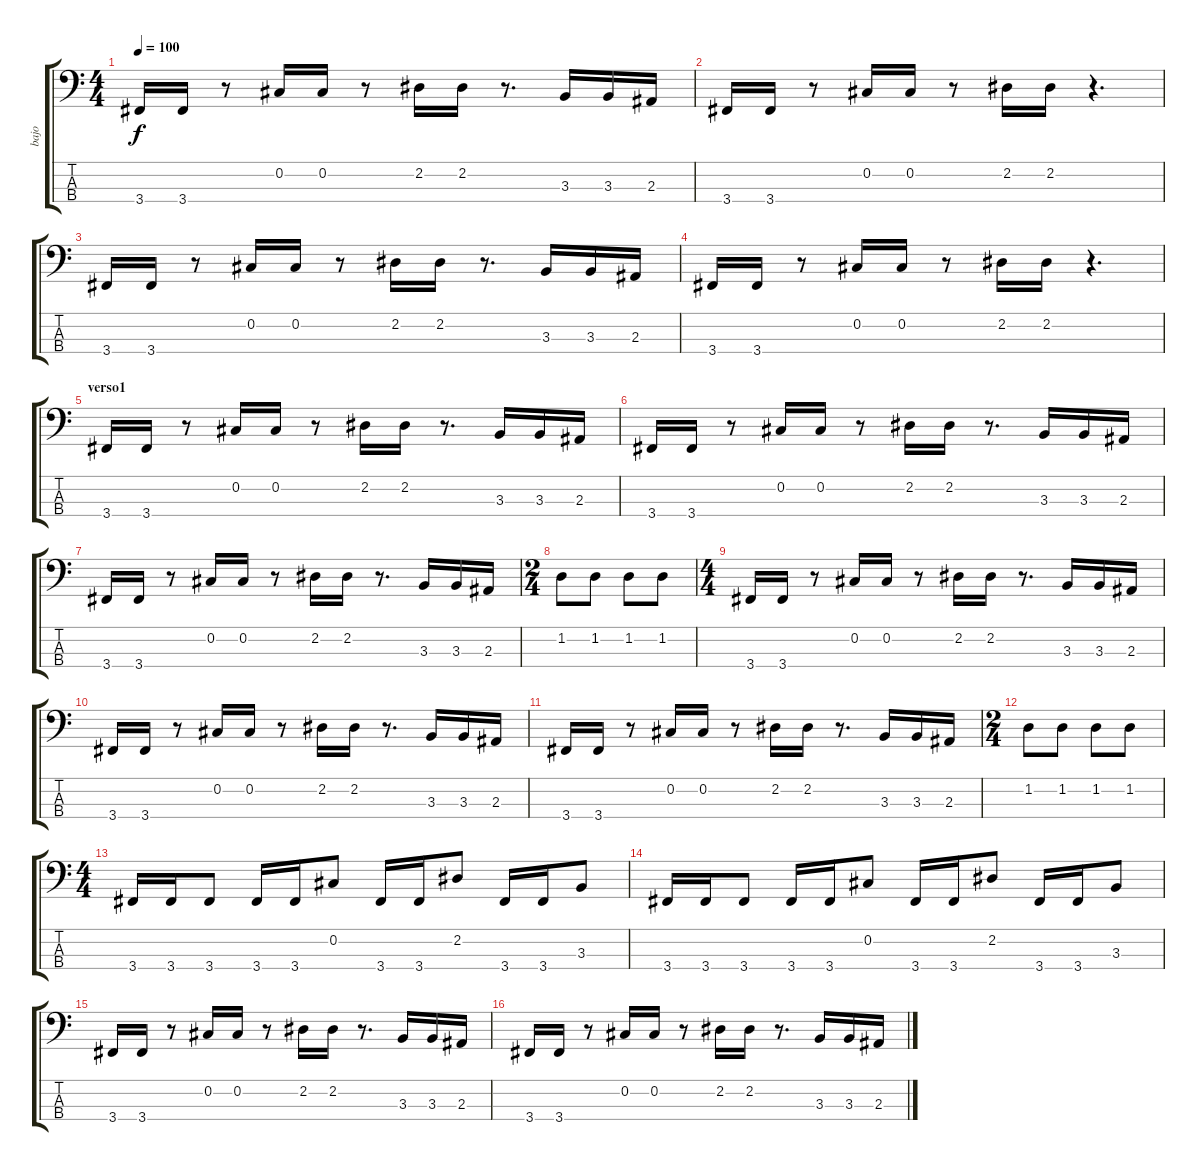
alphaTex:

\track ("bajo" "bajo") {instrument electricbasspick}
\staff {score tabs}
\tuning (Gb2 Db2 Ab1 Eb1) {hide}
\ts (4 4)
\tempo 100
\clef f4
\ks c
3.4.16{dy f instrument electricbasspick} 3.4.16 r.8 0.2.16 0.2.16 r.8 2.2.16 2.2.16 r.8{d} 3.3.16 3.3.16 2.3.16 |
3.4.16 3.4.16 r.8 0.2.16 0.2.16 r.8 2.2.16 2.2.16 r.4{d} |
3.4.16 3.4.16 r.8 0.2.16 0.2.16 r.8 2.2.16 2.2.16 r.8{d} 3.3.16 3.3.16 2.3.16 |
3.4.16 3.4.16 r.8 0.2.16 0.2.16 r.8 2.2.16 2.2.16 r.4{d} |
\section ("" "verso1")
3.4.16 3.4.16 r.8 0.2.16 0.2.16 r.8 2.2.16 2.2.16 r.8{d} 3.3.16 3.3.16 2.3.16 |
3.4.16 3.4.16 r.8 0.2.16 0.2.16 r.8 2.2.16 2.2.16 r.8{d} 3.3.16 3.3.16 2.3.16 |
3.4.16 3.4.16 r.8 0.2.16 0.2.16 r.8 2.2.16 2.2.16 r.8{d} 3.3.16 3.3.16 2.3.16 |
\ts (2 4)
1.2.8 1.2.8 1.2.8 1.2.8 |
\ts (4 4)
3.4.16 3.4.16 r.8 0.2.16 0.2.16 r.8 2.2.16 2.2.16 r.8{d} 3.3.16 3.3.16 2.3.16 |
3.4.16 3.4.16 r.8 0.2.16 0.2.16 r.8 2.2.16 2.2.16 r.8{d} 3.3.16 3.3.16 2.3.16 |
3.4.16 3.4.16 r.8 0.2.16 0.2.16 r.8 2.2.16 2.2.16 r.8{d} 3.3.16 3.3.16 2.3.16 |
\ts (2 4)
1.2.8 1.2.8 1.2.8 1.2.8 |
\ts (4 4)
3.4.16 3.4.16 3.4.8 3.4.16 3.4.16 0.2.8 3.4.16 3.4.16 2.2.8 3.4.16 3.4.16 3.3.8 |
3.4.16 3.4.16 3.4.8 3.4.16 3.4.16 0.2.8 3.4.16 3.4.16 2.2.8 3.4.16 3.4.16 3.3.8 |
3.4.16 3.4.16 r.8 0.2.16 0.2.16 r.8 2.2.16 2.2.16 r.8{d} 3.3.16 3.3.16 2.3.16 |
3.4.16 3.4.16 r.8 0.2.16 0.2.16 r.8 2.2.16 2.2.16 r.8{d} 3.3.16 3.3.16 2.3.16
